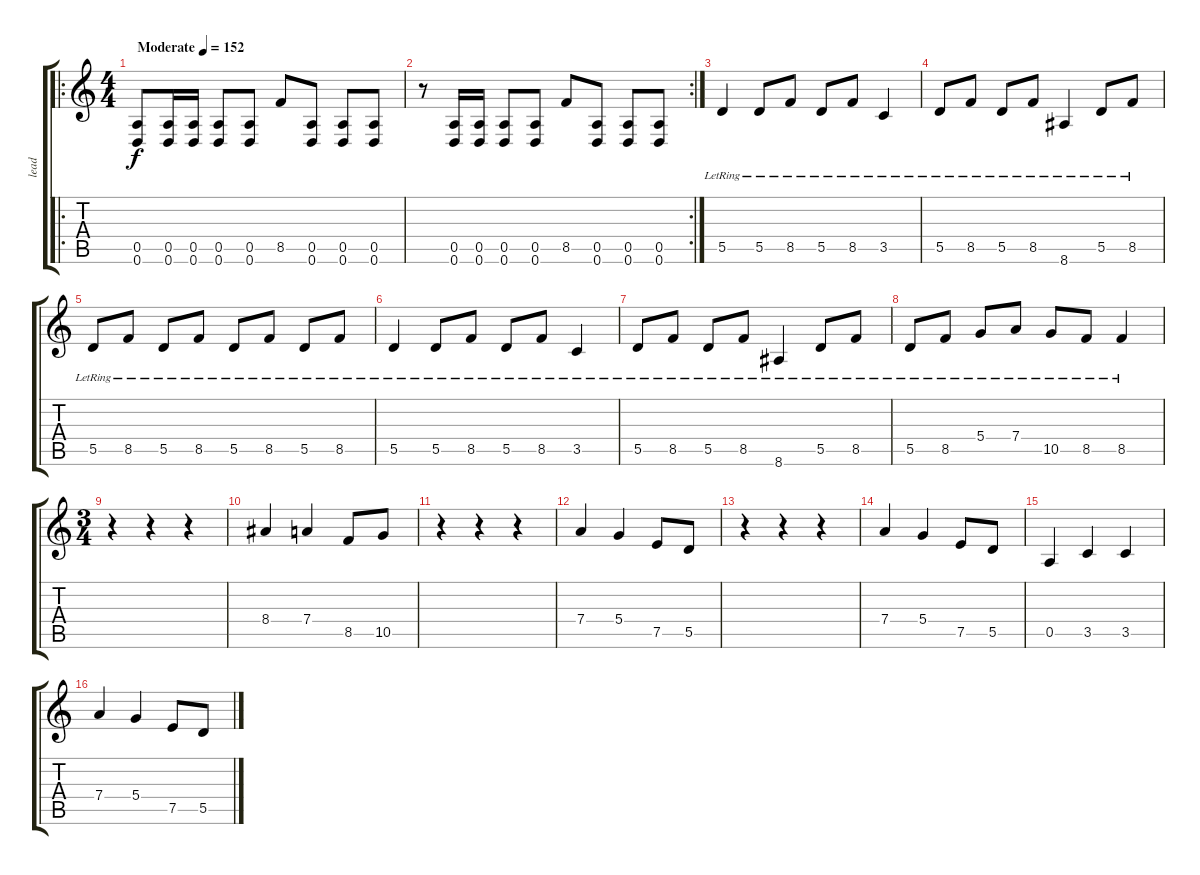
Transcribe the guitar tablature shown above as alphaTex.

\track ("lead" "lead") {instrument overdrivenguitar}
\staff {score tabs}
\tuning (E4 B3 G3 D3 A2 D2) {hide}
\ro
\ts (4 4)
\tempo (152 "Moderate")
\clef g2
\ks c
(0.5 0.6).8{dy f instrument overdrivenguitar} (0.5 0.6).16 (0.5 0.6).16 (0.5 0.6).8 (0.5 0.6).8 8.5.8 (0.5 0.6).8 (0.5 0.6).8 (0.5 0.6).8 |
\rc 2
r.8 (0.5 0.6).16 (0.5 0.6).16 (0.5 0.6).8 (0.5 0.6).8 8.5.8 (0.5 0.6).8 (0.5 0.6).8 (0.5 0.6).8 |
5.5{lr}.4 5.5{lr}.8 8.5{lr}.8 5.5{lr}.8 8.5{lr}.8 3.5{lr}.4 |
5.5{lr}.8 8.5{lr}.8 5.5{lr}.8 8.5{lr}.8 8.6{lr}.4 5.5{lr}.8 8.5{lr}.8 |
5.5{lr}.8 8.5{lr}.8 5.5{lr}.8 8.5{lr}.8 5.5{lr}.8 8.5{lr}.8 5.5{lr}.8 8.5{lr}.8 |
5.5{lr}.4 5.5{lr}.8 8.5{lr}.8 5.5{lr}.8 8.5{lr}.8 3.5{lr}.4 |
5.5{lr}.8 8.5{lr}.8 5.5{lr}.8 8.5{lr}.8 8.6{lr}.4 5.5{lr}.8 8.5{lr}.8 |
5.5{lr}.8 8.5{lr}.8 5.4{lr}.8 7.4{lr}.8 10.5{lr}.8 8.5{lr}.8 8.5{lr}.4 |
\ts (3 4)
r.4 r.4 r.4 |
8.4.4 7.4.4 8.5.8 10.5.8 |
r.4 r.4 r.4 |
7.4.4 5.4.4 7.5.8 5.5.8 |
r.4 r.4 r.4 |
7.4.4 5.4.4 7.5.8 5.5.8 |
0.5.4 3.5.4 3.5.4 |
7.4.4 5.4.4 7.5.8 5.5.8
